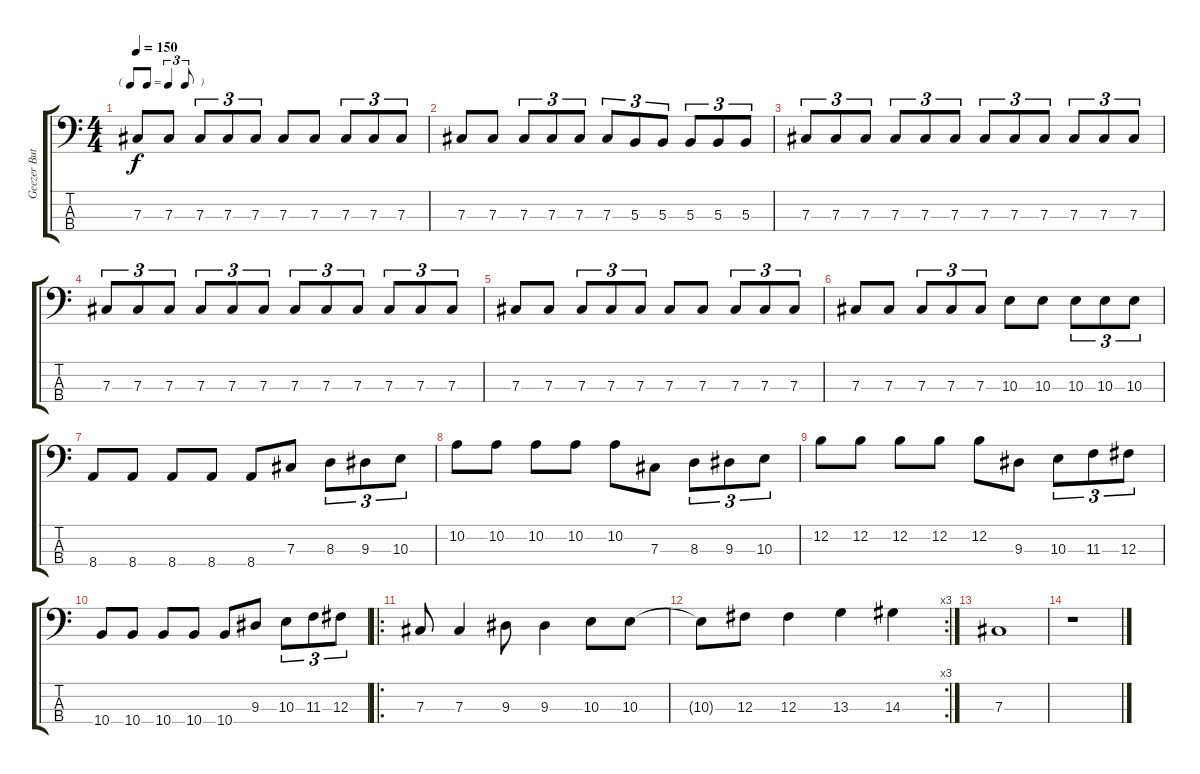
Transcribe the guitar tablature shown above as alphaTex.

\track ("Geezer Butler" "Geezer But") {instrument electricbassfinger}
\staff {score tabs}
\tuning (E2 B1 Gb1 Db1) {hide}
\ts (4 4)
\tf triplet8th
\tempo 150
\clef f4
\ks c
7.3.8{dy f} 7.3.8 7.3.8{tu (3 2)} 7.3.8{tu (3 2)} 7.3.8{tu (3 2)} 7.3.8 7.3.8 7.3.8{tu (3 2)} 7.3.8{tu (3 2)} 7.3.8{tu (3 2)} |
7.3.8 7.3.8 7.3.8{tu (3 2)} 7.3.8{tu (3 2)} 7.3.8{tu (3 2)} 7.3.8{tu (3 2)} 5.3.8{tu (3 2)} 5.3.8{tu (3 2)} 5.3.8{tu (3 2)} 5.3.8{tu (3 2)} 5.3.8{tu (3 2)} |
7.3.8{tu (3 2)} 7.3.8{tu (3 2)} 7.3.8{tu (3 2)} 7.3.8{tu (3 2)} 7.3.8{tu (3 2)} 7.3.8{tu (3 2)} 7.3.8{tu (3 2)} 7.3.8{tu (3 2)} 7.3.8{tu (3 2)} 7.3.8{tu (3 2)} 7.3.8{tu (3 2)} 7.3.8{tu (3 2)} |
7.3.8{tu (3 2)} 7.3.8{tu (3 2)} 7.3.8{tu (3 2)} 7.3.8{tu (3 2)} 7.3.8{tu (3 2)} 7.3.8{tu (3 2)} 7.3.8{tu (3 2)} 7.3.8{tu (3 2)} 7.3.8{tu (3 2)} 7.3.8{tu (3 2)} 7.3.8{tu (3 2)} 7.3.8{tu (3 2)} |
7.3.8 7.3.8 7.3.8{tu (3 2)} 7.3.8{tu (3 2)} 7.3.8{tu (3 2)} 7.3.8 7.3.8 7.3.8{tu (3 2)} 7.3.8{tu (3 2)} 7.3.8{tu (3 2)} |
7.3.8 7.3.8 7.3.8{tu (3 2)} 7.3.8{tu (3 2)} 7.3.8{tu (3 2)} 10.3.8 10.3.8 10.3.8{tu (3 2)} 10.3.8{tu (3 2)} 10.3.8{tu (3 2)} |
8.4.8 8.4.8 8.4.8 8.4.8 8.4.8 7.3.8 8.3.8{tu (3 2)} 9.3.8{tu (3 2)} 10.3.8{tu (3 2)} |
10.2.8 10.2.8 10.2.8 10.2.8 10.2.8 7.3.8 8.3.8{tu (3 2)} 9.3.8{tu (3 2)} 10.3.8{tu (3 2)} |
12.2.8 12.2.8 12.2.8 12.2.8 12.2.8 9.3.8 10.3.8{tu (3 2)} 11.3.8{tu (3 2)} 12.3.8{tu (3 2)} |
10.4.8 10.4.8 10.4.8 10.4.8 10.4.8 9.3.8 10.3.8{tu (3 2)} 11.3.8{tu (3 2)} 12.3.8{tu (3 2)} |
\ro
7.3.8 7.3.4 9.3.8 9.3.4 10.3.8 10.3.8 |
\rc 3
10.3{t}.8 12.3.8 12.3.4 13.3.4 14.3.4 |
7.3.1 |
r.1
